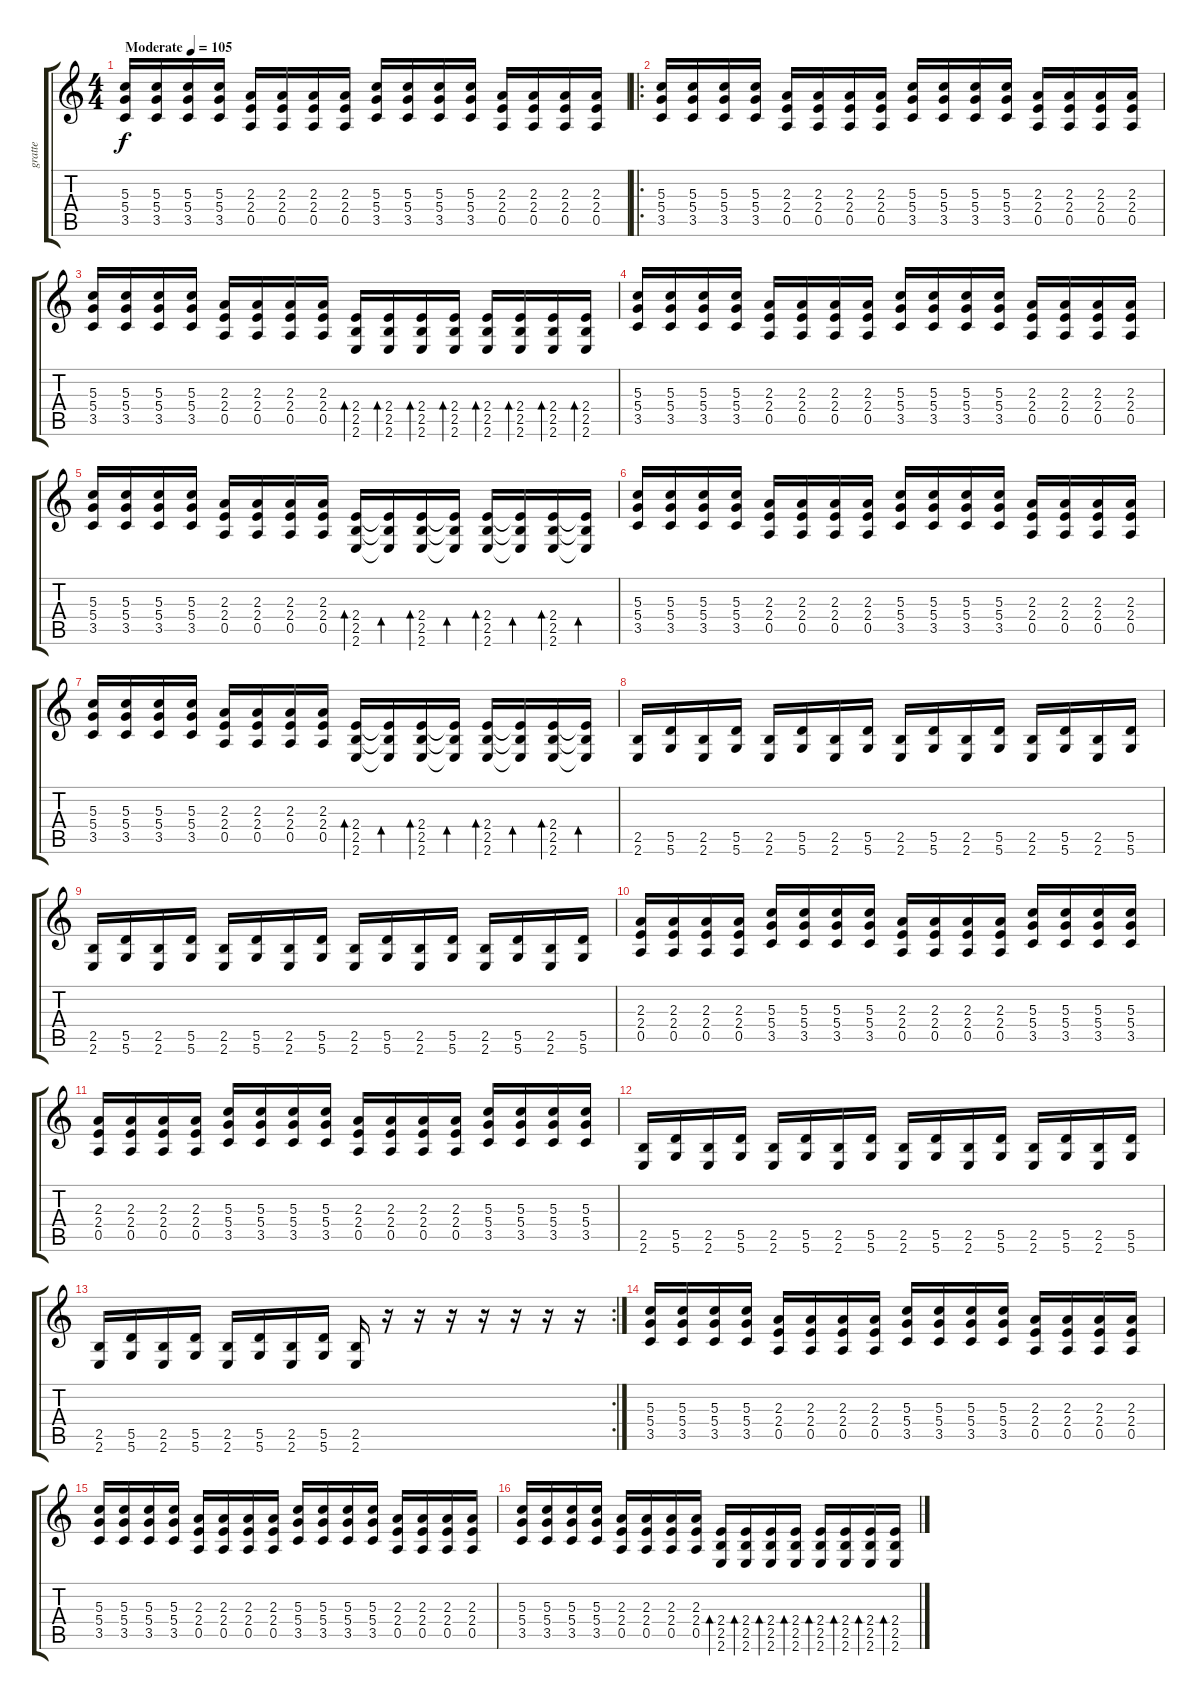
\track ("gratte" "gratte") {instrument distortionguitar}
\staff {score tabs}
\tuning (E4 B3 G3 D3 A2 D2) {hide}
\ts (4 4)
\tempo (105 "Moderate")
\clef g2
\ks c
(5.3 5.4 3.5).16{dy f instrument distortionguitar} (5.3 5.4 3.5).16 (5.3 5.4 3.5).16 (5.3 5.4 3.5).16 (2.3 2.4 0.5).16 (2.3 2.4 0.5).16 (2.3 2.4 0.5).16 (2.3 2.4 0.5).16 (5.3 5.4 3.5).16 (5.3 5.4 3.5).16 (5.3 5.4 3.5).16 (5.3 5.4 3.5).16 (2.3 2.4 0.5).16 (2.3 2.4 0.5).16 (2.3 2.4 0.5).16 (2.3 2.4 0.5).16 |
\ro
(5.3 5.4 3.5).16 (5.3 5.4 3.5).16 (5.3 5.4 3.5).16 (5.3 5.4 3.5).16 (2.3 2.4 0.5).16 (2.3 2.4 0.5).16 (2.3 2.4 0.5).16 (2.3 2.4 0.5).16 (5.3 5.4 3.5).16 (5.3 5.4 3.5).16 (5.3 5.4 3.5).16 (5.3 5.4 3.5).16 (2.3 2.4 0.5).16 (2.3 2.4 0.5).16 (2.3 2.4 0.5).16 (2.3 2.4 0.5).16 |
(5.3 5.4 3.5).16 (5.3 5.4 3.5).16 (5.3 5.4 3.5).16 (5.3 5.4 3.5).16 (2.3 2.4 0.5).16 (2.3 2.4 0.5).16 (2.3 2.4 0.5).16 (2.3 2.4 0.5).16 (2.4 2.5 2.6).16{bd 60} (2.4 2.5 2.6).16{bd 60} (2.4 2.5 2.6).16{bd 60} (2.4 2.5 2.6).16{bd 60} (2.4 2.5 2.6).16{bd 60} (2.4 2.5 2.6).16{bd 60} (2.4 2.5 2.6).16{bd 60} (2.4 2.5 2.6).16{bd 60} |
(5.3 5.4 3.5).16 (5.3 5.4 3.5).16 (5.3 5.4 3.5).16 (5.3 5.4 3.5).16 (2.3 2.4 0.5).16 (2.3 2.4 0.5).16 (2.3 2.4 0.5).16 (2.3 2.4 0.5).16 (5.3 5.4 3.5).16 (5.3 5.4 3.5).16 (5.3 5.4 3.5).16 (5.3 5.4 3.5).16 (2.3 2.4 0.5).16 (2.3 2.4 0.5).16 (2.3 2.4 0.5).16 (2.3 2.4 0.5).16 |
(5.3 5.4 3.5).16 (5.3 5.4 3.5).16 (5.3 5.4 3.5).16 (5.3 5.4 3.5).16 (2.3 2.4 0.5).16 (2.3 2.4 0.5).16 (2.3 2.4 0.5).16 (2.3 2.4 0.5).16 (2.4 2.5 2.6).16{bd 60} (2.4{t} 2.5{t} 2.6{t}).16{bd 60} (2.4 2.5 2.6).16{bd 60} (2.4{t} 2.5{t} 2.6{t}).16{bd 60} (2.4 2.5 2.6).16{bd 60} (2.4{t} 2.5{t} 2.6{t}).16{bd 60} (2.4 2.5 2.6).16{bd 60} (2.4{t} 2.5{t} 2.6{t}).16{bd 60} |
(5.3 5.4 3.5).16 (5.3 5.4 3.5).16 (5.3 5.4 3.5).16 (5.3 5.4 3.5).16 (2.3 2.4 0.5).16 (2.3 2.4 0.5).16 (2.3 2.4 0.5).16 (2.3 2.4 0.5).16 (5.3 5.4 3.5).16 (5.3 5.4 3.5).16 (5.3 5.4 3.5).16 (5.3 5.4 3.5).16 (2.3 2.4 0.5).16 (2.3 2.4 0.5).16 (2.3 2.4 0.5).16 (2.3 2.4 0.5).16 |
(5.3 5.4 3.5).16 (5.3 5.4 3.5).16 (5.3 5.4 3.5).16 (5.3 5.4 3.5).16 (2.3 2.4 0.5).16 (2.3 2.4 0.5).16 (2.3 2.4 0.5).16 (2.3 2.4 0.5).16 (2.4 2.5 2.6).16{bd 60} (2.4{t} 2.5{t} 2.6{t}).16{bd 60} (2.4 2.5 2.6).16{bd 60} (2.4{t} 2.5{t} 2.6{t}).16{bd 60} (2.4 2.5 2.6).16{bd 60} (2.4{t} 2.5{t} 2.6{t}).16{bd 60} (2.4 2.5 2.6).16{bd 60} (2.4{t} 2.5{t} 2.6{t}).16{bd 60} |
(2.5 2.6).16 (5.5 5.6).16 (2.5 2.6).16 (5.5 5.6).16 (2.5 2.6).16 (5.5 5.6).16 (2.5 2.6).16 (5.5 5.6).16 (2.5 2.6).16 (5.5 5.6).16 (2.5 2.6).16 (5.5 5.6).16 (2.5 2.6).16 (5.5 5.6).16 (2.5 2.6).16 (5.5 5.6).16 |
(2.5 2.6).16 (5.5 5.6).16 (2.5 2.6).16 (5.5 5.6).16 (2.5 2.6).16 (5.5 5.6).16 (2.5 2.6).16 (5.5 5.6).16 (2.5 2.6).16 (5.5 5.6).16 (2.5 2.6).16 (5.5 5.6).16 (2.5 2.6).16 (5.5 5.6).16 (2.5 2.6).16 (5.5 5.6).16 |
(2.3 2.4 0.5).16 (2.3 2.4 0.5).16 (2.3 2.4 0.5).16 (2.3 2.4 0.5).16 (5.3 5.4 3.5).16 (5.3 5.4 3.5).16 (5.3 5.4 3.5).16 (5.3 5.4 3.5).16 (2.3 2.4 0.5).16 (2.3 2.4 0.5).16 (2.3 2.4 0.5).16 (2.3 2.4 0.5).16 (5.3 5.4 3.5).16 (5.3 5.4 3.5).16 (5.3 5.4 3.5).16 (5.3 5.4 3.5).16 |
(2.3 2.4 0.5).16 (2.3 2.4 0.5).16 (2.3 2.4 0.5).16 (2.3 2.4 0.5).16 (5.3 5.4 3.5).16 (5.3 5.4 3.5).16 (5.3 5.4 3.5).16 (5.3 5.4 3.5).16 (2.3 2.4 0.5).16 (2.3 2.4 0.5).16 (2.3 2.4 0.5).16 (2.3 2.4 0.5).16 (5.3 5.4 3.5).16 (5.3 5.4 3.5).16 (5.3 5.4 3.5).16 (5.3 5.4 3.5).16 |
(2.5 2.6).16 (5.5 5.6).16 (2.5 2.6).16 (5.5 5.6).16 (2.5 2.6).16 (5.5 5.6).16 (2.5 2.6).16 (5.5 5.6).16 (2.5 2.6).16 (5.5 5.6).16 (2.5 2.6).16 (5.5 5.6).16 (2.5 2.6).16 (5.5 5.6).16 (2.5 2.6).16 (5.5 5.6).16 |
\rc 2
(2.5 2.6).16 (5.5 5.6).16 (2.5 2.6).16 (5.5 5.6).16 (2.5 2.6).16 (5.5 5.6).16 (2.5 2.6).16 (5.5 5.6).16 (2.5 2.6).16 r.16 r.16 r.16 r.16 r.16 r.16 r.16 |
(5.3 5.4 3.5).16 (5.3 5.4 3.5).16 (5.3 5.4 3.5).16 (5.3 5.4 3.5).16 (2.3 2.4 0.5).16 (2.3 2.4 0.5).16 (2.3 2.4 0.5).16 (2.3 2.4 0.5).16 (5.3 5.4 3.5).16 (5.3 5.4 3.5).16 (5.3 5.4 3.5).16 (5.3 5.4 3.5).16 (2.3 2.4 0.5).16 (2.3 2.4 0.5).16 (2.3 2.4 0.5).16 (2.3 2.4 0.5).16 |
(5.3 5.4 3.5).16 (5.3 5.4 3.5).16 (5.3 5.4 3.5).16 (5.3 5.4 3.5).16 (2.3 2.4 0.5).16 (2.3 2.4 0.5).16 (2.3 2.4 0.5).16 (2.3 2.4 0.5).16 (5.3 5.4 3.5).16 (5.3 5.4 3.5).16 (5.3 5.4 3.5).16 (5.3 5.4 3.5).16 (2.3 2.4 0.5).16 (2.3 2.4 0.5).16 (2.3 2.4 0.5).16 (2.3 2.4 0.5).16 |
(5.3 5.4 3.5).16 (5.3 5.4 3.5).16 (5.3 5.4 3.5).16 (5.3 5.4 3.5).16 (2.3 2.4 0.5).16 (2.3 2.4 0.5).16 (2.3 2.4 0.5).16 (2.3 2.4 0.5).16 (2.4 2.5 2.6).16{bd 60} (2.4 2.5 2.6).16{bd 60} (2.4 2.5 2.6).16{bd 60} (2.4 2.5 2.6).16{bd 60} (2.4 2.5 2.6).16{bd 60} (2.4 2.5 2.6).16{bd 60} (2.4 2.5 2.6).16{bd 60} (2.4 2.5 2.6).16{bd 60}
